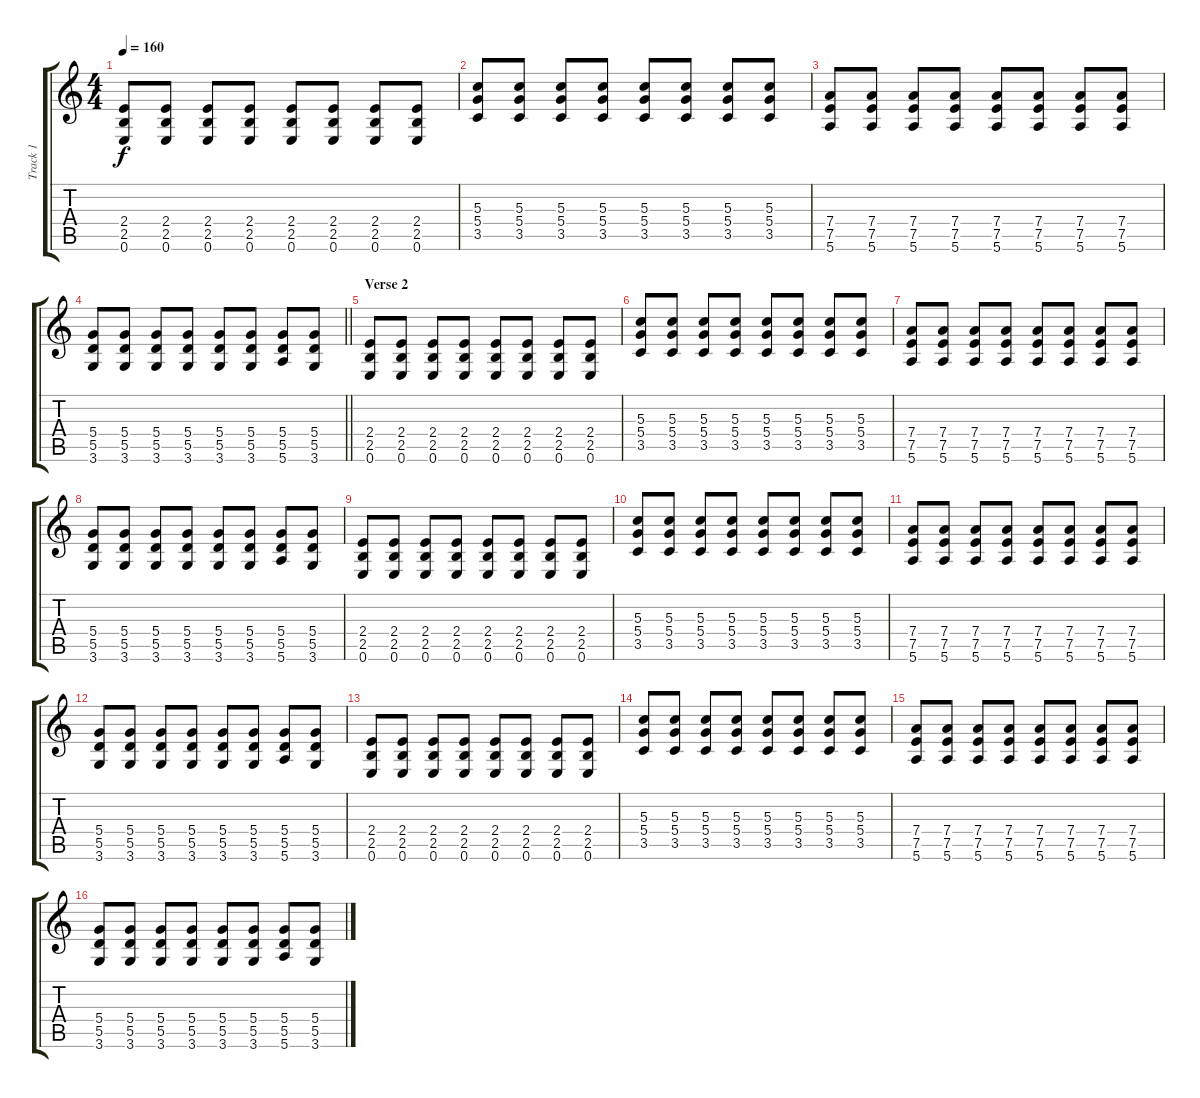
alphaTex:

\track ("Track 1" "Track 1") {instrument electricguitarclean}
\staff {score tabs}
\tuning (E4 B3 G3 D3 A2 E2) {hide}
\ts (4 4)
\tempo 160
\clef g2
\ks c
(2.4 2.5 0.6).8{dy f} (2.4 2.5 0.6).8 (2.4 2.5 0.6).8 (2.4 2.5 0.6).8 (2.4 2.5 0.6).8 (2.4 2.5 0.6).8 (2.4 2.5 0.6).8 (2.4 2.5 0.6).8 |
(5.3 5.4 3.5).8 (5.3 5.4 3.5).8 (5.3 5.4 3.5).8 (5.3 5.4 3.5).8 (5.3 5.4 3.5).8 (5.3 5.4 3.5).8 (5.3 5.4 3.5).8 (5.3 5.4 3.5).8 |
(7.4 7.5 5.6).8 (7.4 7.5 5.6).8 (7.4 7.5 5.6).8 (7.4 7.5 5.6).8 (7.4 7.5 5.6).8 (7.4 7.5 5.6).8 (7.4 7.5 5.6).8 (7.4 7.5 5.6).8 |
\barLineRight lightlight
(5.4 5.5 3.6).8 (5.4 5.5 3.6).8 (5.4 5.5 3.6).8 (5.4 5.5 3.6).8 (5.4 5.5 3.6).8 (5.4 5.5 3.6).8 (5.4 5.5 5.6).8 (5.4 5.5 3.6).8 |
\section ("" "Verse 2")
(2.4 2.5 0.6).8 (2.4 2.5 0.6).8 (2.4 2.5 0.6).8 (2.4 2.5 0.6).8 (2.4 2.5 0.6).8 (2.4 2.5 0.6).8 (2.4 2.5 0.6).8 (2.4 2.5 0.6).8 |
(5.3 5.4 3.5).8 (5.3 5.4 3.5).8 (5.3 5.4 3.5).8 (5.3 5.4 3.5).8 (5.3 5.4 3.5).8 (5.3 5.4 3.5).8 (5.3 5.4 3.5).8 (5.3 5.4 3.5).8 |
(7.4 7.5 5.6).8 (7.4 7.5 5.6).8 (7.4 7.5 5.6).8 (7.4 7.5 5.6).8 (7.4 7.5 5.6).8 (7.4 7.5 5.6).8 (7.4 7.5 5.6).8 (7.4 7.5 5.6).8 |
(5.4 5.5 3.6).8 (5.4 5.5 3.6).8 (5.4 5.5 3.6).8 (5.4 5.5 3.6).8 (5.4 5.5 3.6).8 (5.4 5.5 3.6).8 (5.4 5.5 5.6).8 (5.4 5.5 3.6).8 |
(2.4 2.5 0.6).8 (2.4 2.5 0.6).8 (2.4 2.5 0.6).8 (2.4 2.5 0.6).8 (2.4 2.5 0.6).8 (2.4 2.5 0.6).8 (2.4 2.5 0.6).8 (2.4 2.5 0.6).8 |
(5.3 5.4 3.5).8 (5.3 5.4 3.5).8 (5.3 5.4 3.5).8 (5.3 5.4 3.5).8 (5.3 5.4 3.5).8 (5.3 5.4 3.5).8 (5.3 5.4 3.5).8 (5.3 5.4 3.5).8 |
(7.4 7.5 5.6).8 (7.4 7.5 5.6).8 (7.4 7.5 5.6).8 (7.4 7.5 5.6).8 (7.4 7.5 5.6).8 (7.4 7.5 5.6).8 (7.4 7.5 5.6).8 (7.4 7.5 5.6).8 |
(5.4 5.5 3.6).8 (5.4 5.5 3.6).8 (5.4 5.5 3.6).8 (5.4 5.5 3.6).8 (5.4 5.5 3.6).8 (5.4 5.5 3.6).8 (5.4 5.5 5.6).8 (5.4 5.5 3.6).8 |
(2.4 2.5 0.6).8 (2.4 2.5 0.6).8 (2.4 2.5 0.6).8 (2.4 2.5 0.6).8 (2.4 2.5 0.6).8 (2.4 2.5 0.6).8 (2.4 2.5 0.6).8 (2.4 2.5 0.6).8 |
(5.3 5.4 3.5).8 (5.3 5.4 3.5).8 (5.3 5.4 3.5).8 (5.3 5.4 3.5).8 (5.3 5.4 3.5).8 (5.3 5.4 3.5).8 (5.3 5.4 3.5).8 (5.3 5.4 3.5).8 |
(7.4 7.5 5.6).8 (7.4 7.5 5.6).8 (7.4 7.5 5.6).8 (7.4 7.5 5.6).8 (7.4 7.5 5.6).8 (7.4 7.5 5.6).8 (7.4 7.5 5.6).8 (7.4 7.5 5.6).8 |
(5.4 5.5 3.6).8 (5.4 5.5 3.6).8 (5.4 5.5 3.6).8 (5.4 5.5 3.6).8 (5.4 5.5 3.6).8 (5.4 5.5 3.6).8 (5.4 5.5 5.6).8 (5.4 5.5 3.6).8
